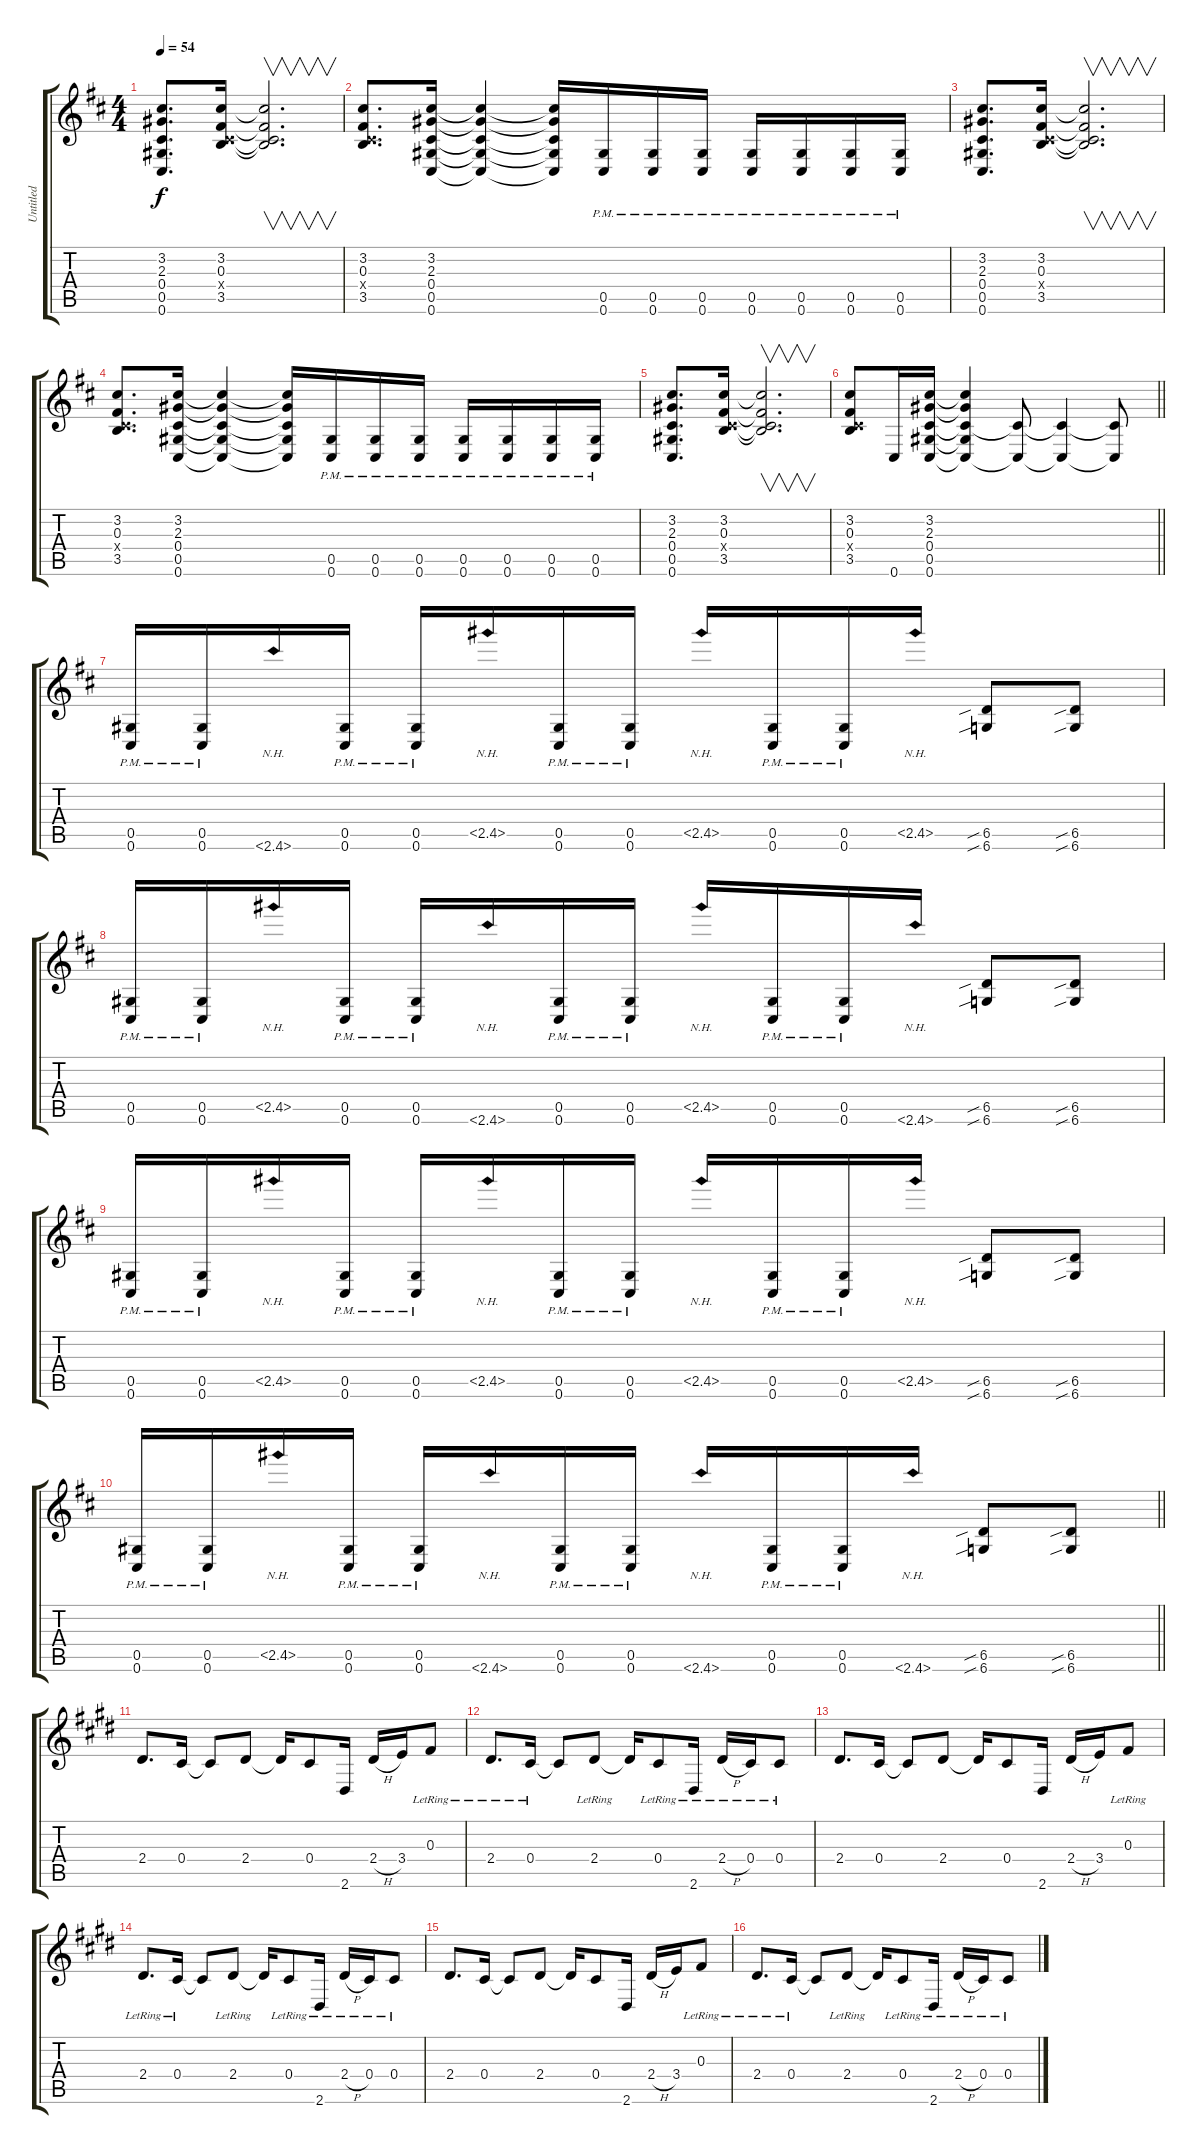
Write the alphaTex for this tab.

\track ("Untitled" "Untitled") {instrument distortionguitar}
\staff {score tabs}
\tuning (Eb4 Bb3 Gb3 Db3 Ab2 Db2) {hide}
\ts (4 4)
\tempo 54
\clef g2
\ks d
(3.2 2.3 0.4 0.5 0.6).8{d dy f} (3.2 0.3 0.4{x} 3.5).16 (3.2{t} 0.3{t} 0.4{t} 3.5{t}).2{v d} |
(3.2 0.3 0.4{x} 3.5).8{d} (3.2 2.3 0.4 0.5 0.6).16 (3.2{t} 2.3{t} 0.4{t} 0.5{t} 0.6{t}).4 (3.2{t} 2.3{t} 0.4{t} 0.5{t} 0.6{t}).16 (0.5{pm} 0.6{pm}).16 (0.5{pm} 0.6{pm}).16 (0.5{pm} 0.6{pm}).16 (0.5{pm} 0.6{pm}).16 (0.5{pm} 0.6{pm}).16 (0.5{pm} 0.6{pm}).16 (0.5{pm} 0.6{pm}).16 |
(3.2 2.3 0.4 0.5 0.6).8{d} (3.2 0.3 0.4{x} 3.5).16 (3.2{t} 0.3{t} 0.4{t} 3.5{t}).2{v d} |
(3.2 0.3 0.4{x} 3.5).8{d} (3.2 2.3 0.4 0.5 0.6).16 (3.2{t} 2.3{t} 0.4{t} 0.5{t} 0.6{t}).4 (3.2{t} 2.3{t} 0.4{t} 0.5{t} 0.6{t}).16 (0.5{pm} 0.6{pm}).16 (0.5{pm} 0.6{pm}).16 (0.5{pm} 0.6{pm}).16 (0.5{pm} 0.6{pm}).16 (0.5{pm} 0.6{pm}).16 (0.5{pm} 0.6{pm}).16 (0.5{pm} 0.6{pm}).16 |
(3.2 2.3 0.4 0.5 0.6).8{d} (3.2 0.3 0.4{x} 3.5).16 (3.2{t} 0.3{t} 0.4{t} 3.5{t}).2{v d} |
\barLineRight lightlight
(3.2 0.3 0.4{x} 3.5).8 0.6.16 (3.2 2.3 0.4 0.5 0.6).16 (3.2{t} 2.3{t} 0.4{t} 0.5{t} 0.6{t}).4 (0.4{t} 0.6{t}).8 (0.4{t} 0.6{t}).4 (0.4{t} 0.6{t}).8 |
(0.5{pm} 0.6{pm}).16 (0.5{pm} 0.6{pm}).16 2.6{nh}.16 (0.5{pm} 0.6{pm}).16 (0.5{pm} 0.6{pm}).16 2.5{nh}.16 (0.5{pm} 0.6{pm}).16 (0.5{pm} 0.6{pm}).16 2.5{nh}.16 (0.5{pm} 0.6{pm}).16 (0.5{pm} 0.6{pm}).16 2.5{nh}.16 (6.5{sib} 6.6{sib}).8 (6.5{sib} 6.6{sib}).8 |
(0.5{pm} 0.6{pm}).16 (0.5{pm} 0.6{pm}).16 2.5{nh}.16 (0.5{pm} 0.6{pm}).16 (0.5{pm} 0.6{pm}).16 2.6{nh}.16 (0.5{pm} 0.6{pm}).16 (0.5{pm} 0.6{pm}).16 2.5{nh}.16 (0.5{pm} 0.6{pm}).16 (0.5{pm} 0.6{pm}).16 2.6{nh}.16 (6.5{sib} 6.6{sib}).8 (6.5{sib} 6.6{sib}).8 |
(0.5{pm} 0.6{pm}).16 (0.5{pm} 0.6{pm}).16 2.5{nh}.16 (0.5{pm} 0.6{pm}).16 (0.5{pm} 0.6{pm}).16 2.5{nh}.16 (0.5{pm} 0.6{pm}).16 (0.5{pm} 0.6{pm}).16 2.5{nh}.16 (0.5{pm} 0.6{pm}).16 (0.5{pm} 0.6{pm}).16 2.5{nh}.16 (6.5{sib} 6.6{sib}).8 (6.5{sib} 6.6{sib}).8 |
\barLineRight lightlight
(0.5{pm} 0.6{pm}).16 (0.5{pm} 0.6{pm}).16 2.5{nh}.16 (0.5{pm} 0.6{pm}).16 (0.5{pm} 0.6{pm}).16 2.6{nh}.16 (0.5{pm} 0.6{pm}).16 (0.5{pm} 0.6{pm}).16 2.6{nh}.16 (0.5{pm} 0.6{pm}).16 (0.5{pm} 0.6{pm}).16 2.6{nh}.16 (6.5{sib} 6.6{sib}).8 (6.5{sib} 6.6{sib}).8 |
\ks e
2.4.8{d} 0.4.16 0.4{t}.8 2.4.8 2.4{t}.16 0.4.8 2.6.16 2.4{h}.16 3.4.16 0.3{lr}.8 |
\ks c#minor
2.4{lr}.8{d} 0.4{lr}.16 0.4{t}.8 2.4{lr}.8 2.4{t}.16 0.4{lr}.8 2.6{lr}.16 2.4{h lr}.16 0.4{lr}.16 0.4{lr}.8 |
2.4.8{d} 0.4.16 0.4{t}.8 2.4.8 2.4{t}.16 0.4.8 2.6.16 2.4{h}.16 3.4.16 0.3{lr}.8 |
2.4{lr}.8{d} 0.4{lr}.16 0.4{t}.8 2.4{lr}.8 2.4{t}.16 0.4{lr}.8 2.6{lr}.16 2.4{h lr}.16 0.4{lr}.16 0.4{lr}.8 |
\ks e
2.4.8{d} 0.4.16 0.4{t}.8 2.4.8 2.4{t}.16 0.4.8 2.6.16 2.4{h}.16 3.4.16 0.3{lr}.8 |
\ks c#minor
2.4{lr}.8{d} 0.4{lr}.16 0.4{t}.8 2.4{lr}.8 2.4{t}.16 0.4{lr}.8 2.6{lr}.16 2.4{h lr}.16 0.4{lr}.16 0.4{lr}.8
